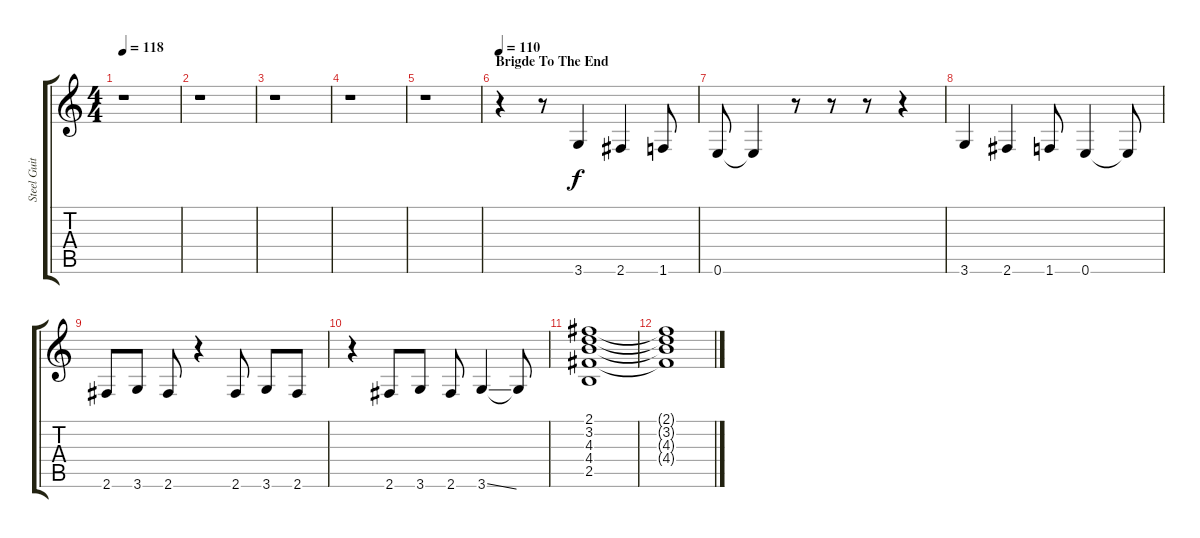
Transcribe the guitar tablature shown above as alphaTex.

\track ("Steel Guitar" "Steel Guit") {instrument acousticguitarsteel}
\staff {score tabs}
\tuning (E4 B3 G3 D3 A2 E2) {hide}
\ts (4 4)
\tempo 118
\clef g2
\ks c
r.1{dy f} |
r.1 |
r.1 |
r.1 |
r.1 |
\section ("" "Brigde To The End")
\tempo 110
r.4 r.8 3.6.4 2.6.4 1.6.8 |
0.6.8 0.6{t}.4 r.8 r.8 r.8 r.4 |
3.6.4 2.6.4 1.6.8 0.6.4 0.6{t}.8 |
2.6.8 3.6.8 2.6.8 r.4 2.6.8 3.6.8 2.6.8 |
r.4 2.6.8 3.6.8 2.6.8 3.6{ss}.4 3.6{t}.8 |
(2.1 3.2 4.3 4.4 2.5).1 |
(2.1{t} 3.2{t} 4.3{t} 4.4{t}).1
